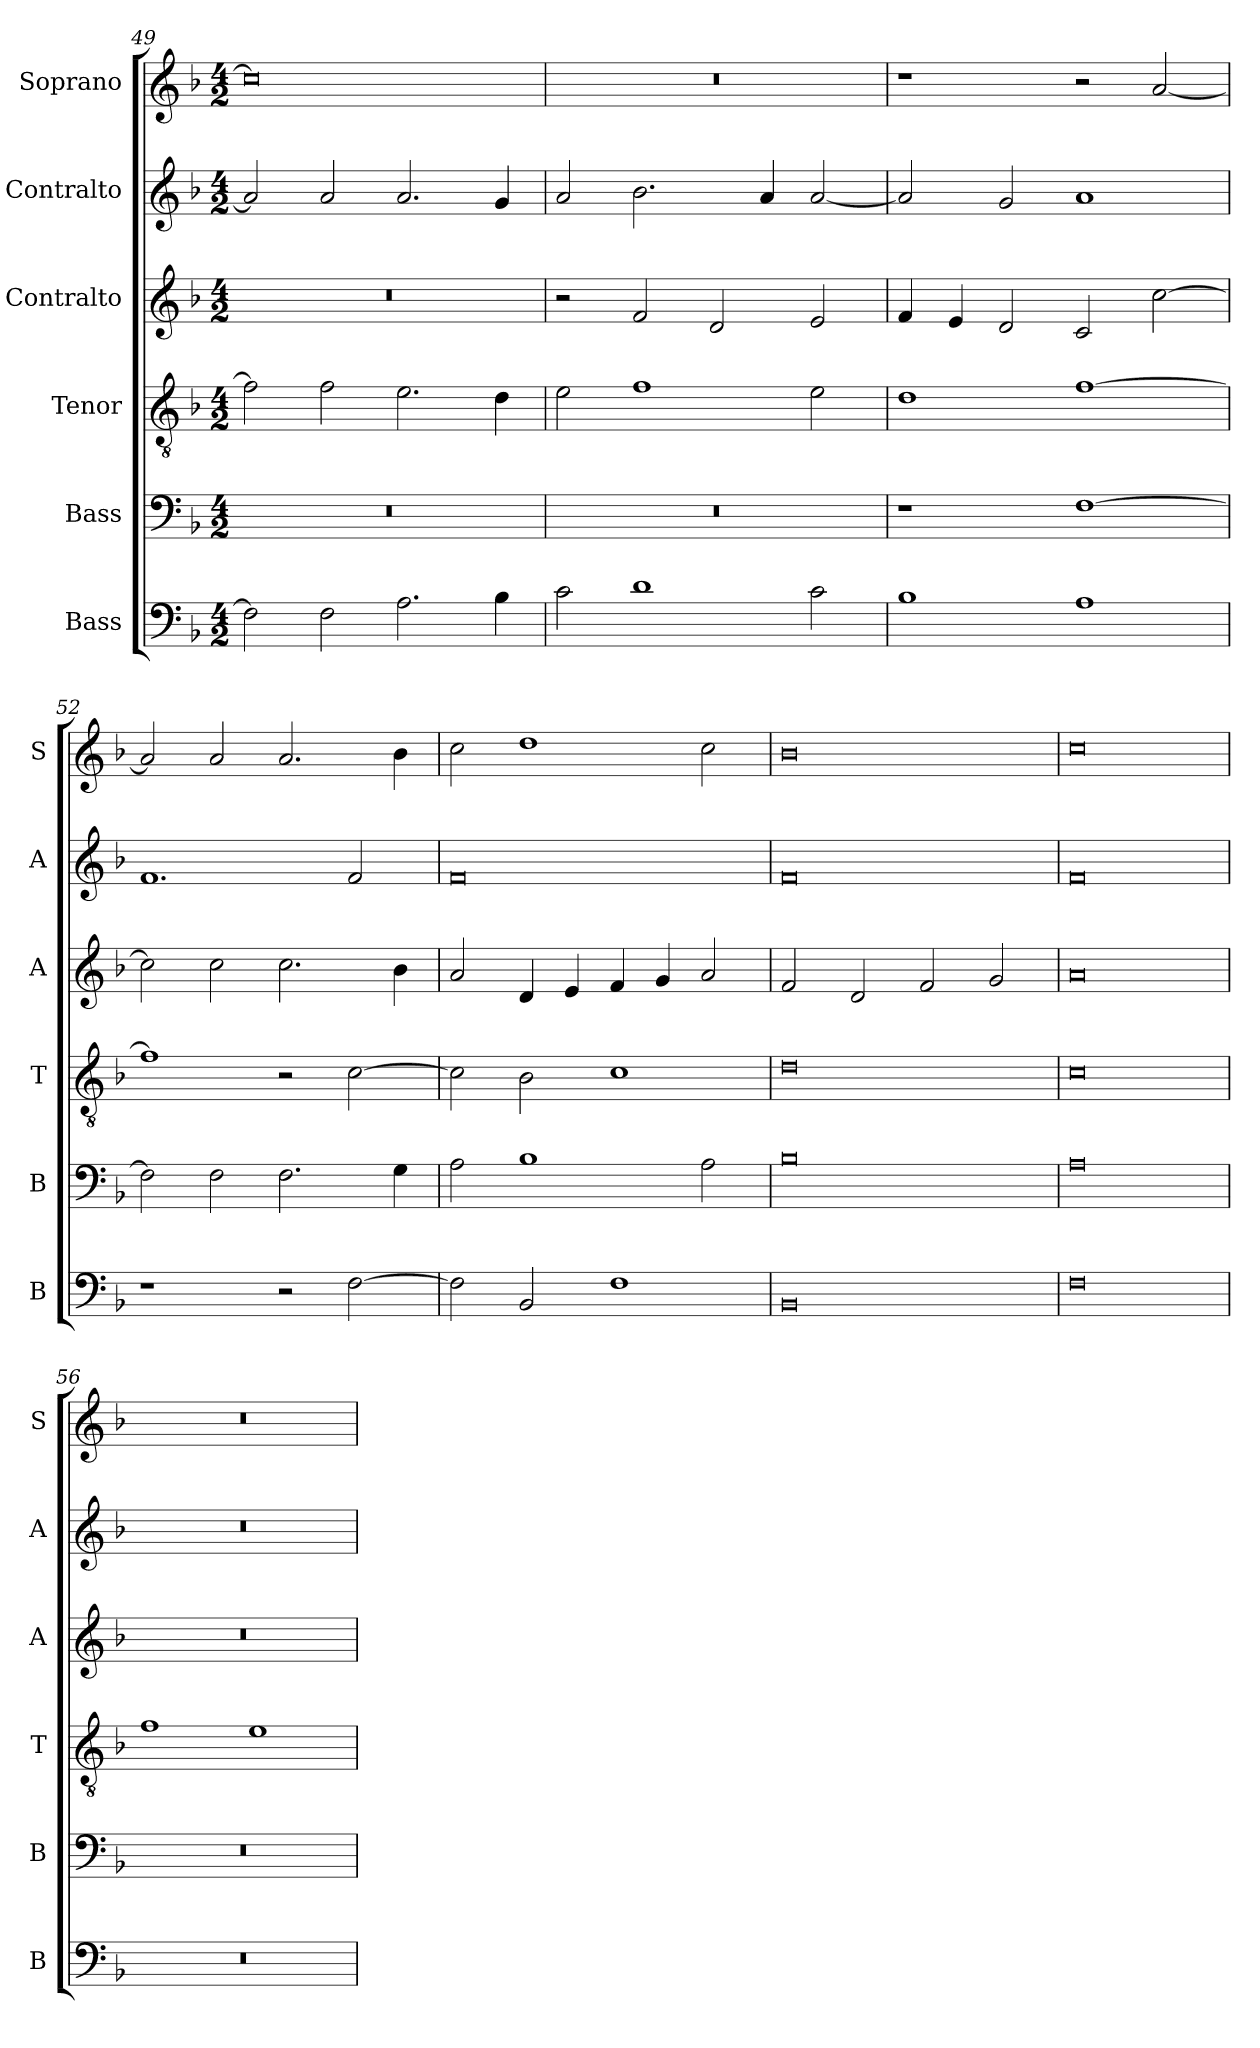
**kern	**kern	**kern	**kern	**kern	**kern
*part6	*part5	*part4	*part3	*part2	*part1
*staff6	*staff5	*staff4	*staff3	*staff2	*staff1
*I"Bass	*I"Bass	*I"Tenor	*I"Contralto	*I"Contralto	*I"Soprano
*I'B	*I'B	*I'T	*I'A	*I'A	*I'S
*clefF4	*clefF4	*clefGv2	*clefG2	*clefG2	*clefG2
*k[b-]	*k[b-]	*k[b-]	*k[b-]	*k[b-]	*k[b-]
*F:ion	*F:ion	*F:ion	*F:ion	*F:ion	*F:ion
*M4/2	*M4/2	*M4/2	*M4/2	*M4/2	*M4/2
=49	=49	=49	=49	=49	=49
2F]	0r	2f]	0r	2a]	0cc]
2F	.	2f	.	2a	.
2.A	.	2.e	.	2.a	.
4B-	.	4d	.	4g	.
=50	=50	=50	=50	=50	=50
2c	0r	2e	2r	2a	0r
1d	.	1f	2f	2.b-	.
.	.	.	2d	.	.
.	.	.	.	4a	.
2c	.	2e	2e	[2a	.
=51	=51	=51	=51	=51	=51
1B-	1r	1d	4f	2a]	1r
.	.	.	4e	.	.
.	.	.	2d	2g	.
1A	[1F	[1f	2c	1a	2r
.	.	.	[2cc	.	[2a
=52	=52	=52	=52	=52	=52
1r	2F]	1f]	2cc]	1.f	2a]
.	2F	.	2cc	.	2a
2r	2.F	2r	2.cc	.	2.a
[2F	.	[2c	.	2f	.
.	4G	.	4b-	.	4b-
=53	=53	=53	=53	=53	=53
2F]	2A	2c]	2a	0f	2cc
2BB-	1B-	2B-	4d	.	1dd
.	.	.	4e	.	.
1F	.	1c	4f	.	.
.	.	.	4g	.	.
.	2A	.	2a	.	2cc
=54	=54	=54	=54	=54	=54
0BB-	0B-	0d	2f	0f	0b-
.	.	.	2d	.	.
.	.	.	2f	.	.
.	.	.	2g	.	.
=55	=55	=55	=55	=55	=55
0F	0A	0c	0a	0f	0cc
=56	=56	=56	=56	=56	=56
0r	0r	1f	0r	0r	0r
.	.	1e	.	.	.
=	=	=	=	=	=
*-	*-	*-	*-	*-	*-
